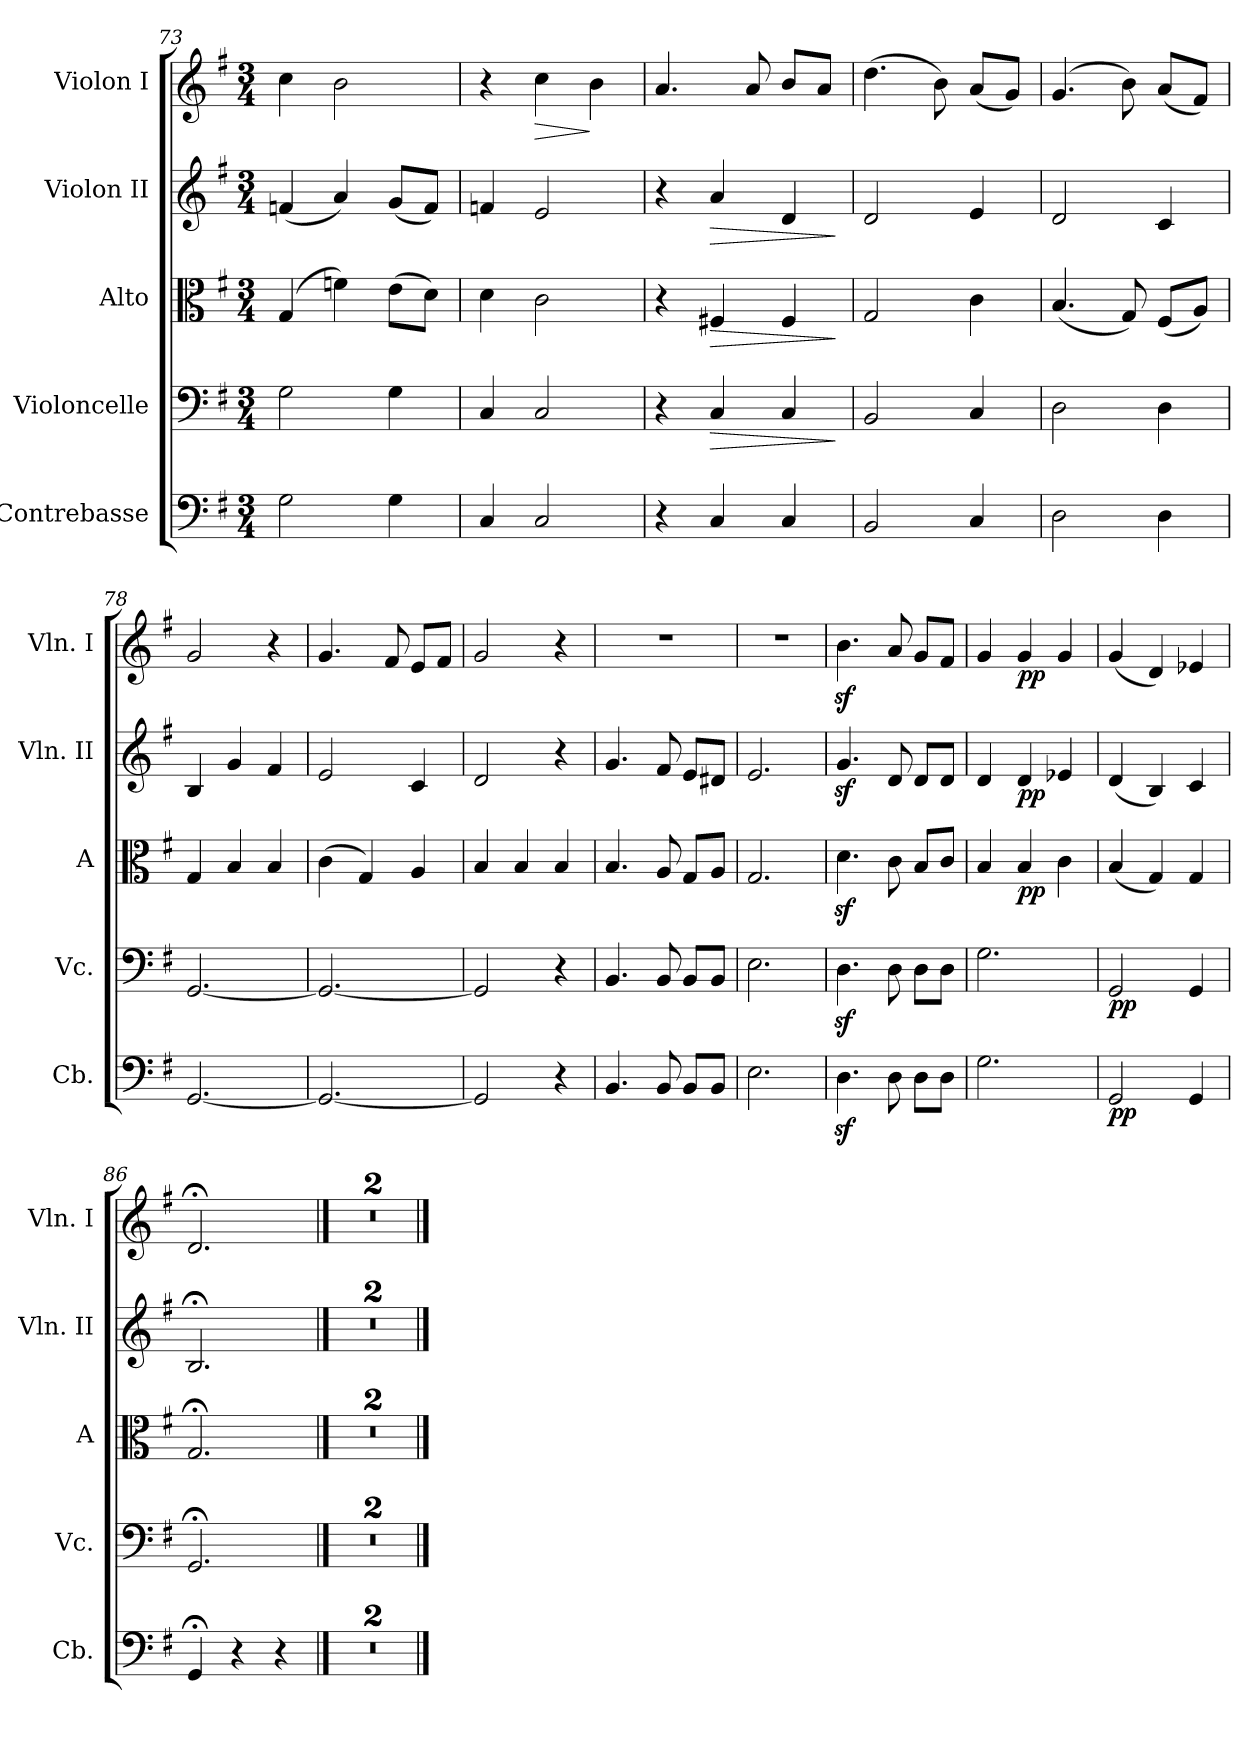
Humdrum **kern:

**kern	**dynam	**kern	**dynam	**kern	**dynam	**kern	**dynam	**kern	**dynam
*part5	*part5	*part4	*part4	*part3	*part3	*part2	*part2	*part1	*part1
*staff5	*staff5	*staff4	*staff4	*staff3	*staff3	*staff2	*staff2	*staff1	*staff1
*I"Contrebasse	*	*I"Violoncelle	*	*I"Alto	*	*I"Violon II	*	*I"Violon I	*
*I'Cb.	*	*I'Vc.	*	*I'A	*	*I'Vln. II	*	*I'Vln. I	*
!!LO:PB:g=z
*clefF4	*	*clefF4	*	*clefC3	*	*clefG2	*	*clefG2	*
*ITrd7c12	*	*	*	*	*	*	*	*	*
*k[f#]	*	*k[f#]	*	*k[f#]	*	*k[f#]	*	*k[f#]	*
*G:	*	*G:	*	*G:	*	*G:	*	*G:	*
*M3/4	*	*M3/4	*	*M3/4	*	*M3/4	*	*M3/4	*
=73	=73	=73	=73	=73	=73	=73	=73	=73	=73
2GG\	.	2G\	.	(>4G/	.	(<4fn/	.	4cc\	.
.	.	.	.	4fn\)	.	4a/)	.	2b\	.
4GG\	.	4G\	.	(>8e\L	.	(<8g/L	.	.	.
.	.	.	.	8d\J)	.	8f/J)	.	.	.
=74	=74	=74	=74	=74	=74	=74	=74	=74	=74
4CC/	.	4C/	.	4d\	.	4fn/	.	4r	.
!	!	!	!	!	!	!	!	!	!LO:HP:b
2CC/	.	2C/	.	2c\	.	2e/	.	4cc\	>
.	.	.	.	.	.	.	.	4b\	]
=75	=75	=75	=75	=75	=75	=75	=75	=75	=75
4r	.	4r	.	4r	.	4r	.	4.a/	.
!	!	!	!LO:HP:b	!	!LO:HP:b	!	!LO:HP:b	!	!
4CC/	.	4C/	>	4F#X/	>	4a/	>	.	.
.	.	.	.	.	.	.	.	8a/	.
4CC/	.	4C/	.	4F#/	.	4d/	.	8b/L	.
.	.	.	.	.	.	.	.	8a/J	.
.	.	.	]	.	]	.	]	.	.
=76	=76	=76	=76	=76	=76	=76	=76	=76	=76
2BBB/	.	2BB/	.	2G/	.	2d/	.	(>4.dd\	.
.	.	.	.	.	.	.	.	8b\)	.
4CC/	.	4C/	.	4c\	.	4e/	.	(<8a/L	.
.	.	.	.	.	.	.	.	8g/J)	.
!!LO:LB:g=z
=77	=77	=77	=77	=77	=77	=77	=77	=77	=77
2DD\	.	2D\	.	(<4.B/	.	2d/	.	(>4.g/	.
.	.	.	.	8G/)	.	.	.	8b\)	.
4DD\	.	4D\	.	(<8F#/L	.	4c/	.	(<8a/L	.
.	.	.	.	8A/J)	.	.	.	8f#/J)	.
=78	=78	=78	=78	=78	=78	=78	=78	=78	=78
[2.GGG/	.	[2.GG/	.	4G/	.	4B/	.	2g/	.
.	.	.	.	4B/	.	4g/	.	.	.
.	.	.	.	4B/	.	4f#/	.	4r	.
=79	=79	=79	=79	=79	=79	=79	=79	=79	=79
2.GGG/_	.	2.GG/_	.	(>4c\	.	2e/	.	4.g/	.
.	.	.	.	4G/)	.	.	.	.	.
.	.	.	.	.	.	.	.	8f#/	.
.	.	.	.	4A/	.	4c/	.	8e/L	.
.	.	.	.	.	.	.	.	8f#/J	.
=80	=80	=80	=80	=80	=80	=80	=80	=80	=80
2GGG/]	.	2GG/]	.	4B/	.	2d/	.	2g/	.
.	.	.	.	4B/	.	.	.	.	.
4r	.	4r	.	4B/	.	4r	.	4r	.
!!LO:PB:g=z
=81	=81	=81	=81	=81	=81	=81	=81	=81	=81
4.BBB/	.	4.BB/	.	4.B/	.	4.g/	.	2.r	.
8BBB/	.	8BB/	.	8A/	.	8f#/	.	.	.
8BBB/L	.	8BB/L	.	8G/L	.	8e/L	.	.	.
8BBB/J	.	8BB/J	.	8A/J	.	8d#X/J	.	.	.
=82	=82	=82	=82	=82	=82	=82	=82	=82	=82
2.EE\	.	2.E\	.	2.G/	.	2.e/	.	2.r	.
=83	=83	=83	=83	=83	=83	=83	=83	=83	=83
!	!LO:DY:b	!	!	!	!	!	!	!	!
!	!LO:DY:n=1:b	!	!LO:DY:b	!	!	!	!	!	!
!	!	!	!LO:DY:n=1:b	!	!LO:DY:b	!	!	!	!
!	!	!	!	!	!LO:DY:n=1:b	!	!LO:DY:b	!	!
!	!	!	!	!	!	!	!LO:DY:n=1:b	!	!LO:DY:b
!	!	!	!	!	!	!	!	!	!LO:DY:n=1:b
4.DDz<\	other-dynamics p	4.Dz<\	other-dynamics p	4.dz<\	other-dynamics p	4.gz</	other-dynamics p	4.bz<\	other-dynamics p
8DD\	.	8D\	.	8c\	.	8d/	.	8a/	.
8DD\L	.	8D\L	.	8B/L	.	8d/L	.	8g/L	.
8DD\J	.	8D\J	.	8c/J	.	8d/J	.	8f#/J	.
=84	=84	=84	=84	=84	=84	=84	=84	=84	=84
2.GG\	.	2.G\	.	4B/	.	4d/	.	4g/	.
!	!	!	!	!	!LO:DY:b	!	!LO:DY:b	!	!LO:DY:b
.	.	.	.	4B/	pp	4d/	pp	4g/	pp
.	.	.	.	4c\	.	4e-X/	.	4g/	.
!!LO:LB:g=z
=85	=85	=85	=85	=85	=85	=85	=85	=85	=85
!	!LO:DY:b	!	!LO:DY:b	!	!	!	!	!	!
2GGG/	pp	2GG/	pp	(<4B/	.	(<4d/	.	(<4g/	.
.	.	.	.	4G/)	.	4B/)	.	4d/)	.
4GGG/	.	4GG/	.	4G/	.	4c/	.	4e-X/	.
=86	=86	=86	=86	=86	=86	=86	=86	=86	=86
4GGG;</	.	2.GG;</	.	2.G;</	.	2.B;</	.	2.d;</	.
4r	.	.	.	.	.	.	.	.	.
4r	.	.	.	.	.	.	.	.	.
==87	==87	==87	==87	==87	==87	==87	==87	==87	==87
2.r	.	2.r	.	2.r	.	2.r	.	2.r	.
=88	=88	=88	=88	=88	=88	=88	=88	=88	=88
2.r	.	2.r	.	2.r	.	2.r	.	2.r	.
==	==	==	==	==	==	==	==	==	==
*-	*-	*-	*-	*-	*-	*-	*-	*-	*-
